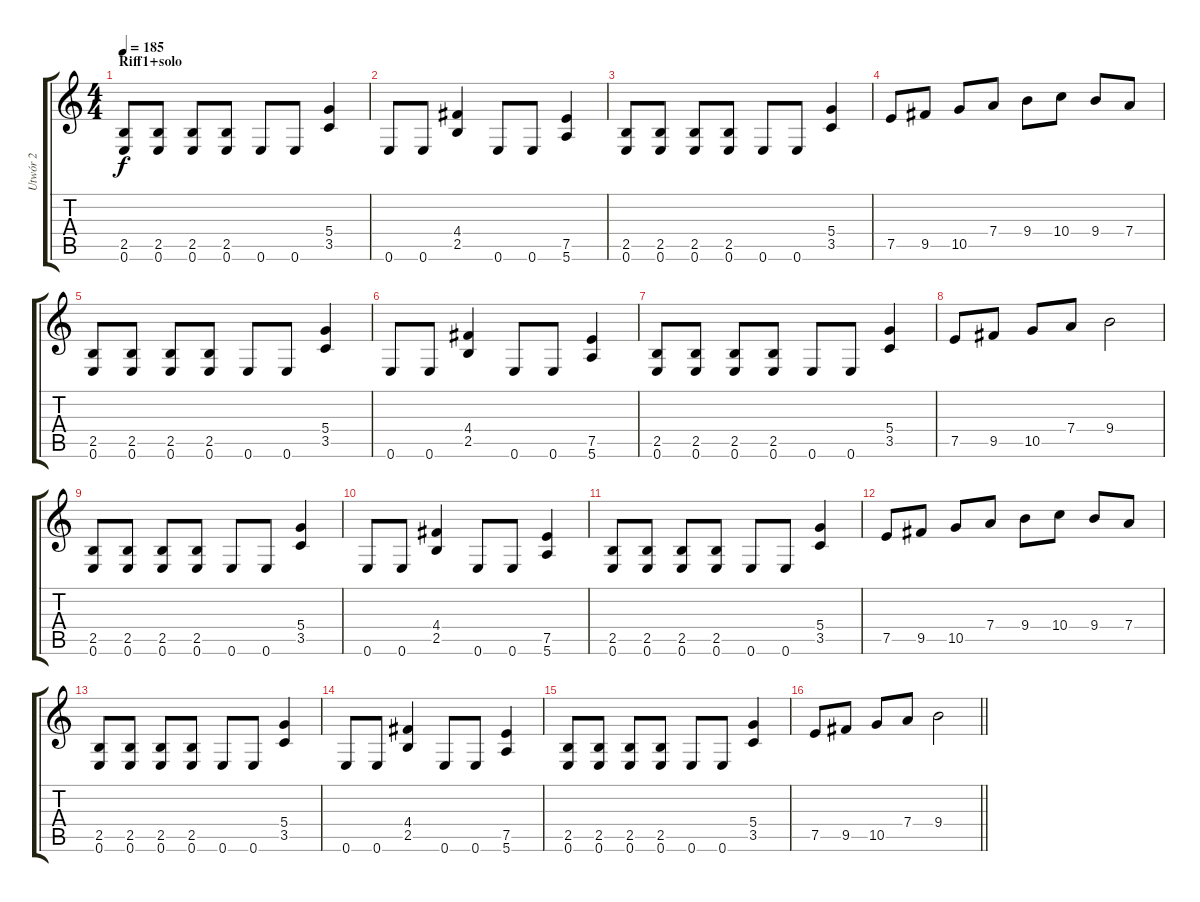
\track ("Utwór 2" "Utwór 2") {instrument overdrivenguitar}
\staff {score tabs}
\tuning (E4 B3 G3 D3 A2 E2) {hide}
\ts (4 4)
\section ("" "Riff1+solo")
\tempo 185
\clef g2
\ks c
(2.5 0.6).8{dy f} (2.5 0.6).8 (2.5 0.6).8 (2.5 0.6).8 0.6.8 0.6.8 (5.4 3.5).4 |
0.6.8 0.6.8 (4.4 2.5).4 0.6.8 0.6.8 (7.5 5.6).4 |
(2.5 0.6).8 (2.5 0.6).8 (2.5 0.6).8 (2.5 0.6).8 0.6.8 0.6.8 (5.4 3.5).4 |
7.5.8 9.5.8 10.5.8 7.4.8 9.4.8 10.4.8 9.4.8 7.4.8 |
(2.5 0.6).8 (2.5 0.6).8 (2.5 0.6).8 (2.5 0.6).8 0.6.8 0.6.8 (5.4 3.5).4 |
0.6.8 0.6.8 (4.4 2.5).4 0.6.8 0.6.8 (7.5 5.6).4 |
(2.5 0.6).8 (2.5 0.6).8 (2.5 0.6).8 (2.5 0.6).8 0.6.8 0.6.8 (5.4 3.5).4 |
7.5.8 9.5.8 10.5.8 7.4.8 9.4.2 |
(2.5 0.6).8 (2.5 0.6).8 (2.5 0.6).8 (2.5 0.6).8 0.6.8 0.6.8 (5.4 3.5).4 |
0.6.8 0.6.8 (4.4 2.5).4 0.6.8 0.6.8 (7.5 5.6).4 |
(2.5 0.6).8 (2.5 0.6).8 (2.5 0.6).8 (2.5 0.6).8 0.6.8 0.6.8 (5.4 3.5).4 |
7.5.8 9.5.8 10.5.8 7.4.8 9.4.8 10.4.8 9.4.8 7.4.8 |
(2.5 0.6).8 (2.5 0.6).8 (2.5 0.6).8 (2.5 0.6).8 0.6.8 0.6.8 (5.4 3.5).4 |
0.6.8 0.6.8 (4.4 2.5).4 0.6.8 0.6.8 (7.5 5.6).4 |
(2.5 0.6).8 (2.5 0.6).8 (2.5 0.6).8 (2.5 0.6).8 0.6.8 0.6.8 (5.4 3.5).4 |
\barLineRight lightlight
7.5.8 9.5.8 10.5.8 7.4.8 9.4.2
